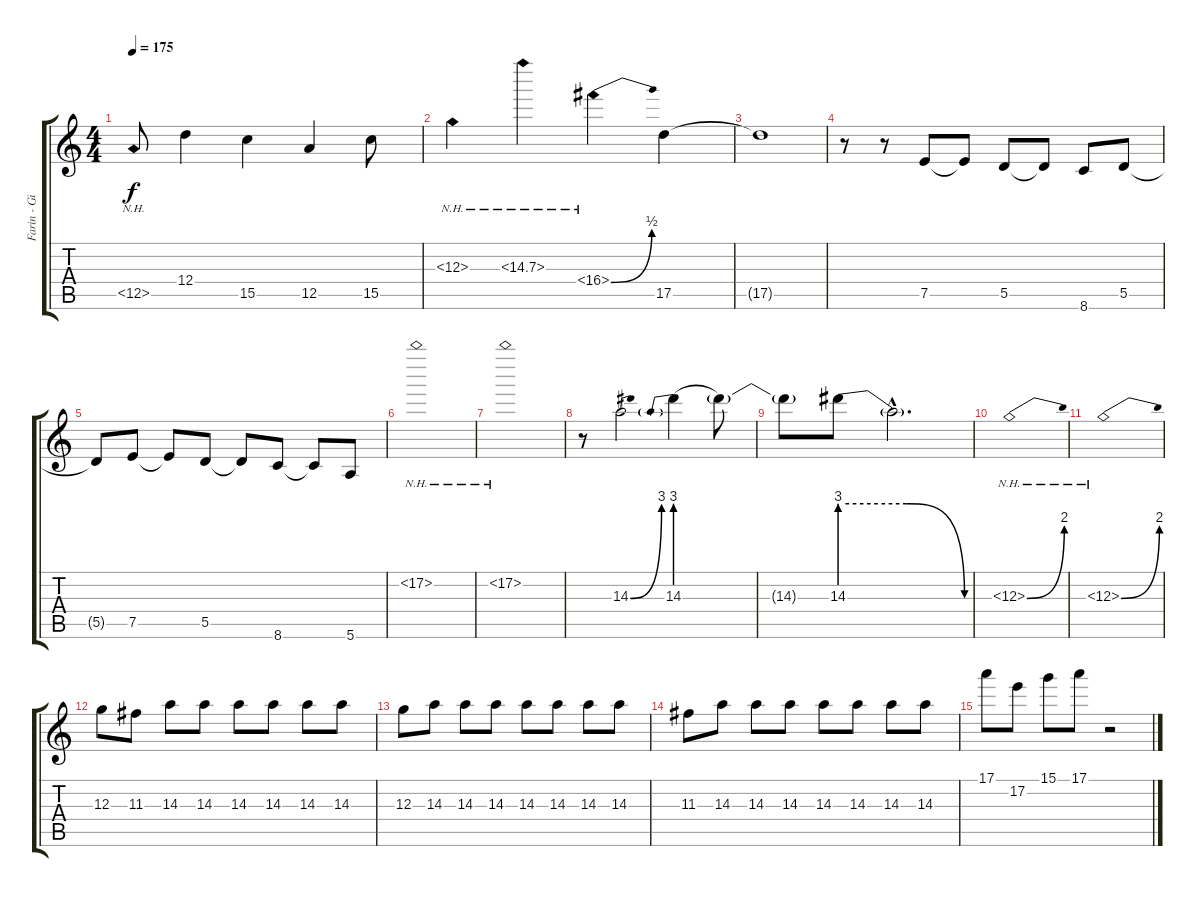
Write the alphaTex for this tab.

\track ("Farin - Gitarre II" "Farin - Gi") {instrument distortionguitar}
\staff {score tabs}
\tuning (E4 B3 G3 D3 A2 E2) {hide}
\ts (4 4)
\tempo 175
\clef g2
\ks c
12.5{nh}.8{dy f} 12.4.4 15.5.4 12.5.4 15.5.8 |
11.3{nh}.4 14.3{nh}.4 16.4{be (bend 0 0 60 2) nh}.4 17.5.4 |
17.5{t}.1 |
r.8 r.8 7.5.8 7.5{t}.8 5.5.8 5.5{t}.8 8.6.8 5.5.8 |
5.5{t}.8 7.5.8 7.5{t}.8 5.5.8 5.5{t}.8 8.6.8 8.6{t}.8 5.6.8 |
17.2{nh}.1 |
17.2{nh}.1 |
r.8 14.3{be (bend 0 0 60 12)}.2 14.3{be (prebend 0 12 60 12)}.4 14.3{t}.8 |
14.3{t}.8 14.3{be (custom 0 12 30 12 56 0 60 0)}.8 14.3{hac t}.2{d} |
12.3{be (bend 0 0 60 8) nh}.1 |
12.3{be (bend 0 0 60 8) nh}.1 |
12.3.8 11.3.8 14.3.8 14.3.8 14.3.8 14.3.8 14.3.8 14.3.8 |
12.3.8 14.3.8 14.3.8 14.3.8 14.3.8 14.3.8 14.3.8 14.3.8 |
11.3.8 14.3.8 14.3.8 14.3.8 14.3.8 14.3.8 14.3.8 14.3.8 |
17.1.8 17.2.8 15.1.8 17.1.8 r.2
